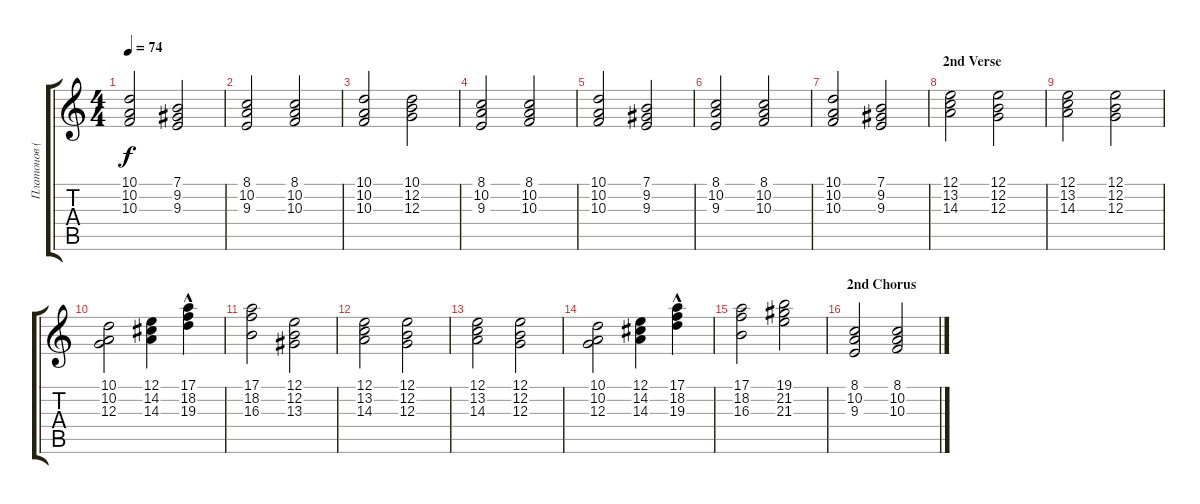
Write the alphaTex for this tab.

\track ("Платонов (Клавиш. 1)" "Платонов (") {instrument lead2sawtooth}
\staff {score tabs}
\tuning (E4 B3 G3 D3 A2 E2) {hide}
\ts (4 4)
\tempo 74
\clef g2
\ks c
(10.1 10.2 10.3).2{dy f} (7.1 9.2 9.3).2 |
(8.1 10.2 9.3).2 (8.1 10.2 10.3).2 |
(10.1 10.2 10.3).2 (10.1 12.2 12.3).2 |
(8.1 10.2 9.3).2 (8.1 10.2 10.3).2 |
(10.1 10.2 10.3).2 (7.1 9.2 9.3).2 |
(8.1 10.2 9.3).2 (8.1 10.2 10.3).2 |
(10.1 10.2 10.3).2 (7.1 9.2 9.3).2 |
\section ("" "2nd Verse")
(12.1 13.2 14.3).2 (12.1 12.2 12.3).2 |
(12.1 13.2 14.3).2 (12.1 12.2 12.3).2 |
(10.1 10.2 12.3).2 (12.1 14.2 14.3).4 (17.1{hac} 18.2 19.3).4 |
(17.1 18.2 16.3).2 (12.1 12.2 13.3).2 |
(12.1 13.2 14.3).2 (12.1 12.2 12.3).2 |
(12.1 13.2 14.3).2 (12.1 12.2 12.3).2 |
(10.1 10.2 12.3).2 (12.1 14.2 14.3).4 (17.1{hac} 18.2 19.3).4 |
(17.1 18.2 16.3).2 (19.1 21.2 21.3).2 |
\section ("" "2nd Chorus")
(8.1 10.2 9.3).2 (8.1 10.2 10.3).2
